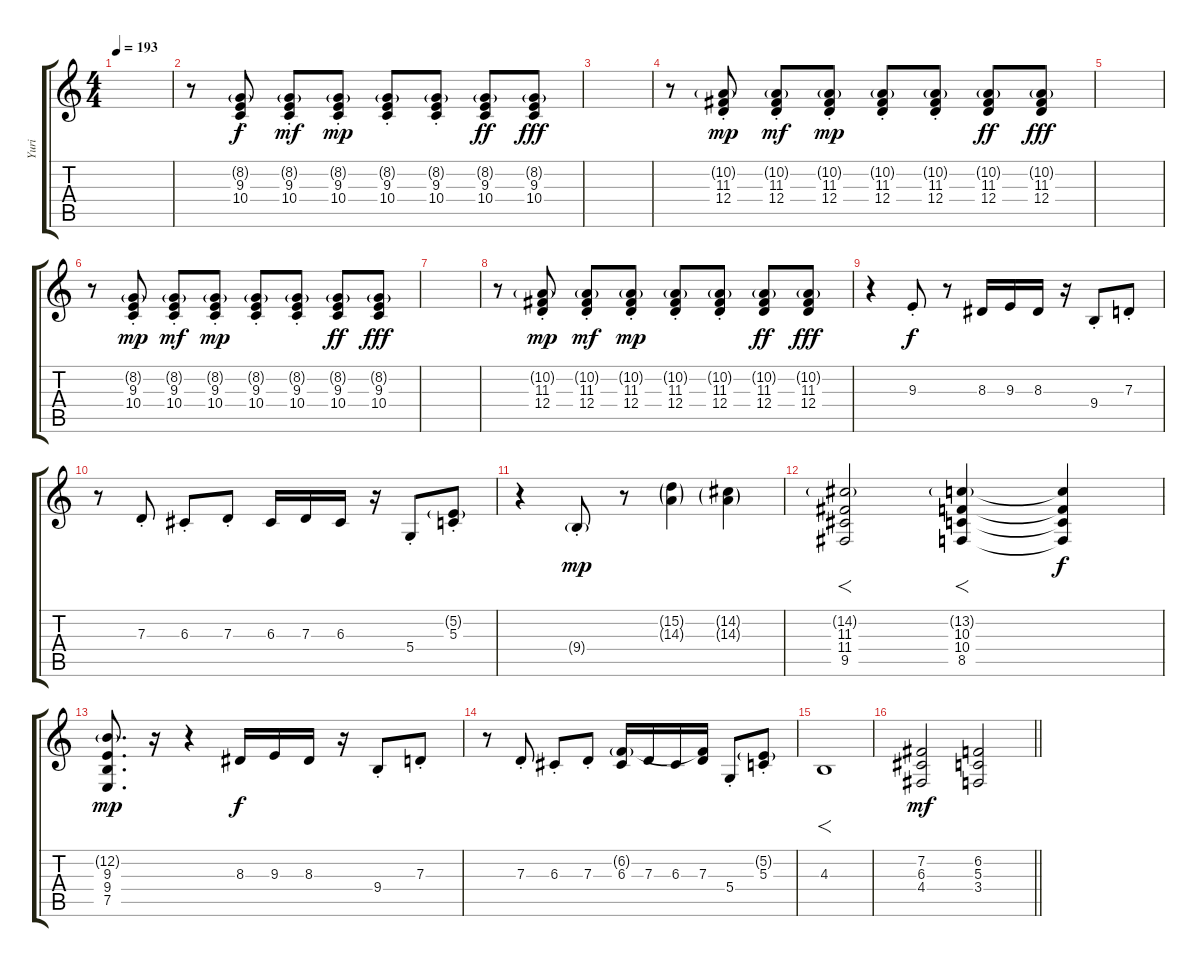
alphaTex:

\track ("Yuri" "Yuri") {instrument tangoaccordion}
\staff {score tabs}
\tuning (E4 B3 G3 D3 A2 E2) {hide}
\ts (4 4)
\tempo 193
\clef g2
\ks c
|
r.8 (8.2{g st} 9.3{st} 10.4{st}).8 (8.2{g st} 9.3{st} 10.4{st}).8{dy mf} (8.2{g st} 9.3{st} 10.4{st}).8{dy mp} (8.2{g st} 9.3{st} 10.4{st}).8 (8.2{g st} 9.3{st} 10.4{st}).8 (8.2{g} 9.3 10.4).8{dy ff} (8.2{g} 9.3 10.4).8{dy fff} |
|
r.8 (10.2{g st} 11.3{st} 12.4{st}).8{dy mp} (10.2{g st} 11.3{st} 12.4{st}).8{dy mf} (10.2{g st} 11.3{st} 12.4{st}).8{dy mp} (10.2{g st} 11.3{st} 12.4{st}).8 (10.2{g st} 11.3{st} 12.4{st}).8 (10.2{g} 11.3 12.4).8{dy ff} (10.2{g} 11.3 12.4).8{dy fff} |
|
r.8 (8.2{g st} 9.3{st} 10.4{st}).8{dy mp} (8.2{g st} 9.3{st} 10.4{st}).8{dy mf} (8.2{g st} 9.3{st} 10.4{st}).8{dy mp} (8.2{g st} 9.3{st} 10.4{st}).8 (8.2{g st} 9.3{st} 10.4{st}).8 (8.2{g} 9.3 10.4).8{dy ff} (8.2{g} 9.3 10.4).8{dy fff} |
|
r.8 (10.2{g st} 11.3{st} 12.4{st}).8{dy mp} (10.2{g st} 11.3{st} 12.4{st}).8{dy mf} (10.2{g st} 11.3{st} 12.4{st}).8{dy mp} (10.2{g st} 11.3{st} 12.4{st}).8 (10.2{g st} 11.3{st} 12.4{st}).8 (10.2{g} 11.3 12.4).8{dy ff} (10.2{g} 11.3 12.4).8{dy fff} |
r.4 9.3{st}.8{dy f} r.8 8.3.16 9.3.16 8.3.16 r.16 9.4{st}.8 7.3{st}.8 |
r.8 7.3{st}.8 6.3{st}.8 7.3{st}.8 6.3.16 7.3.16 6.3.16 r.16 5.4{st}.8 (5.2{g st} 5.3{st}).8 |
r.4 9.4{g st}.8{dy mp} r.8 (15.2{g} 14.3{g}).4 (14.2{g} 14.3{g}).4 |
(14.2{g} 11.3 11.4 9.5).2{f} (13.2{g} 10.3 10.4 8.5).4{f} (13.2{t} 10.3{t} 10.4{t} 8.5{t}).4{dy f} |
(12.2{g} 9.3 9.4 7.5).8{d dy mp} r.16 r.4 8.3.16{dy f} 9.3.16 8.3.16 r.16 9.4{st}.8 7.3{st}.8 |
r.8 7.3{st}.8 6.3{st}.8 7.3{st}.8 (6.2{g} 6.3).16 7.3.16 6.3.16 (6.2{t} 7.3).16 5.4{st}.8 (5.2{g st} 5.3{st}).8 |
4.3.1{f} |
\barLineRight lightlight
(7.2 6.3 4.4).2{dy mf} (6.2 5.3 3.4).2
